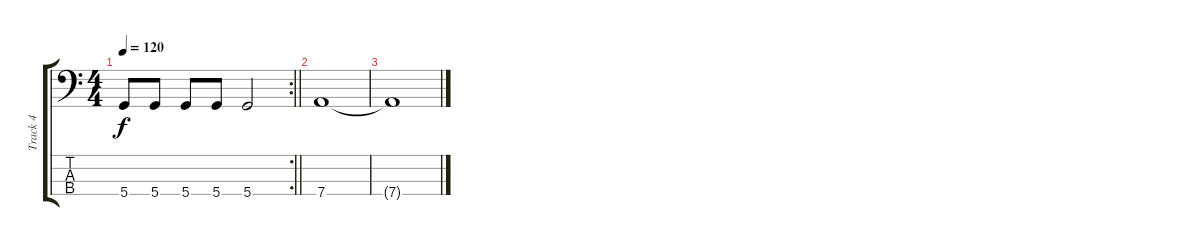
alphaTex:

\track ("Track 4" "Track 4") {instrument electricbassfinger}
\staff {score tabs}
\tuning (G2 D2 A1 D1) {hide}
\rc 2
\ts (4 4)
\tempo 120
\clef f4
\barLineRight lightlight
\ks c
5.4.8{dy f} 5.4.8 5.4.8 5.4.8 5.4.2 |
7.4.1 |
7.4{t}.1
